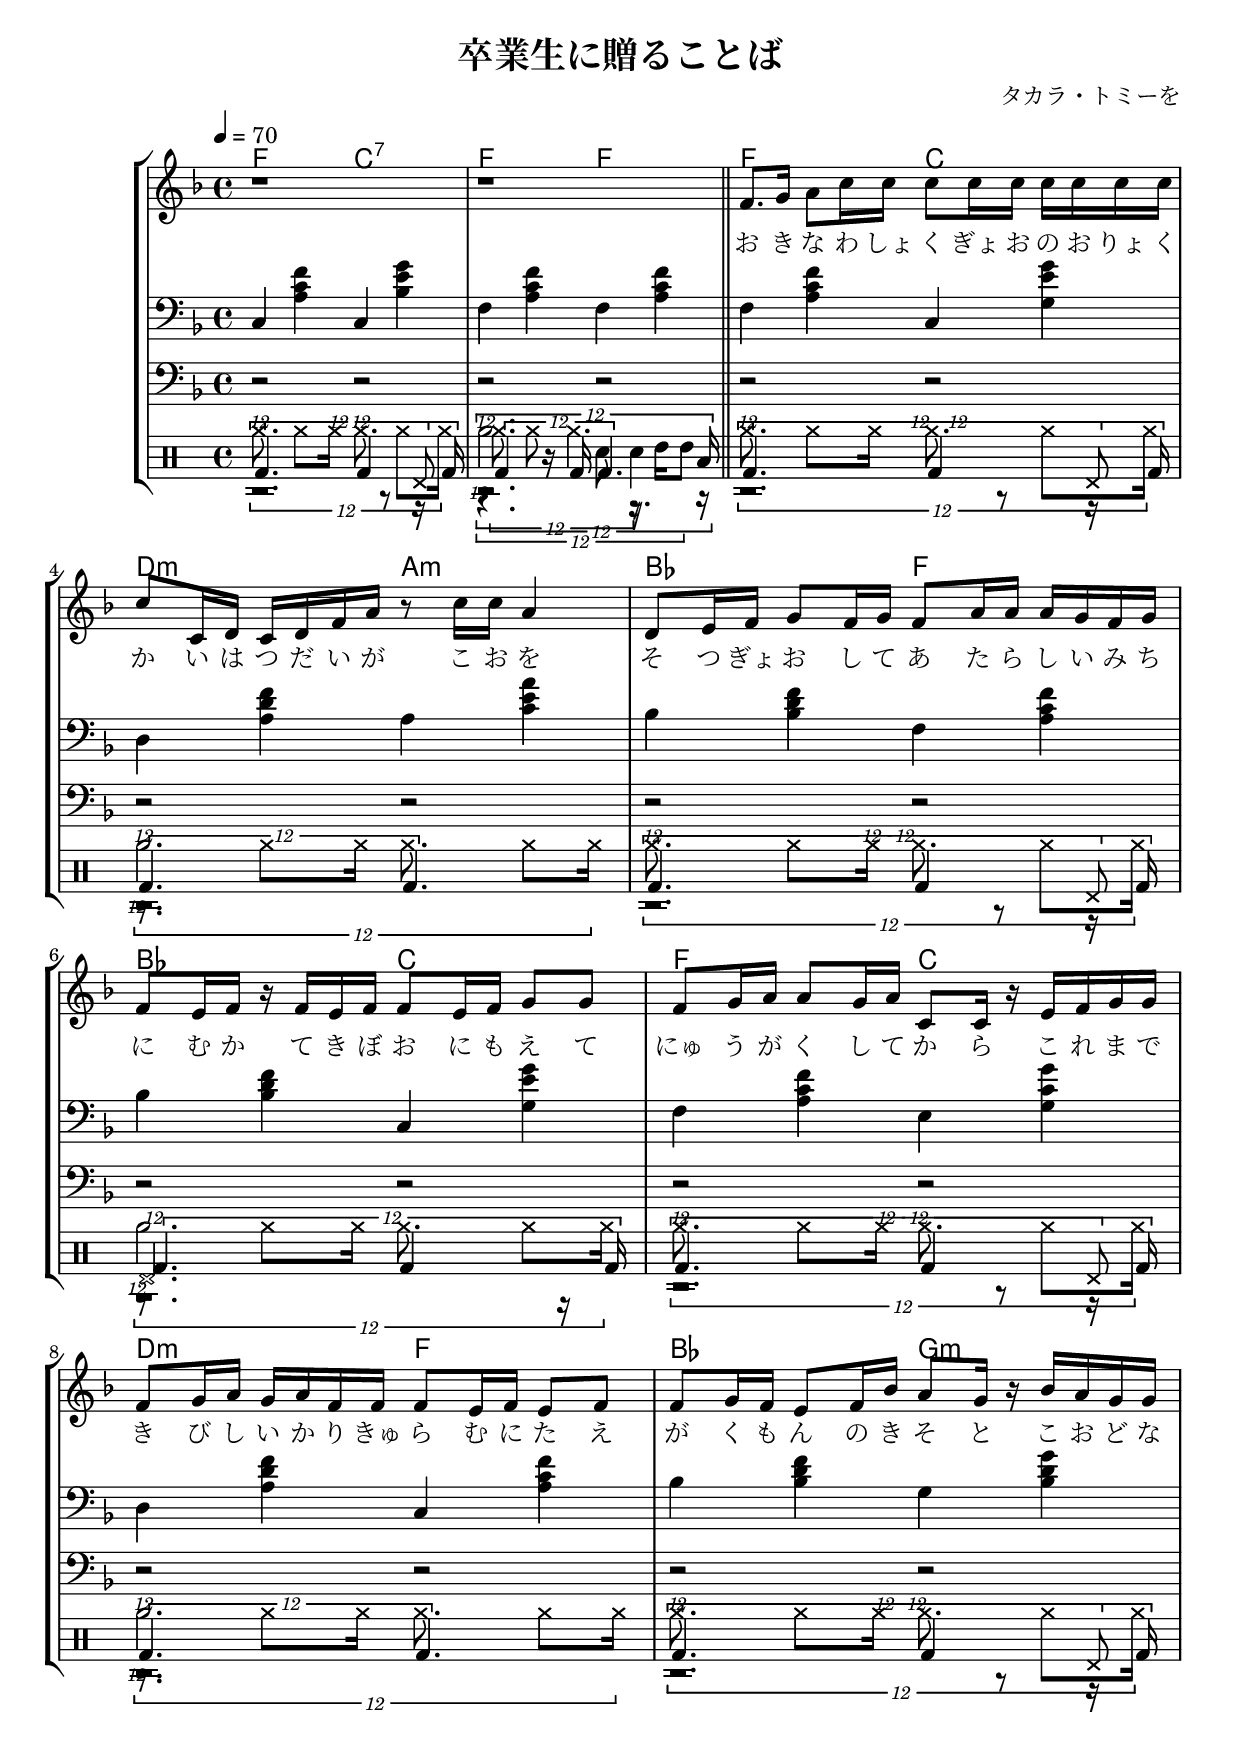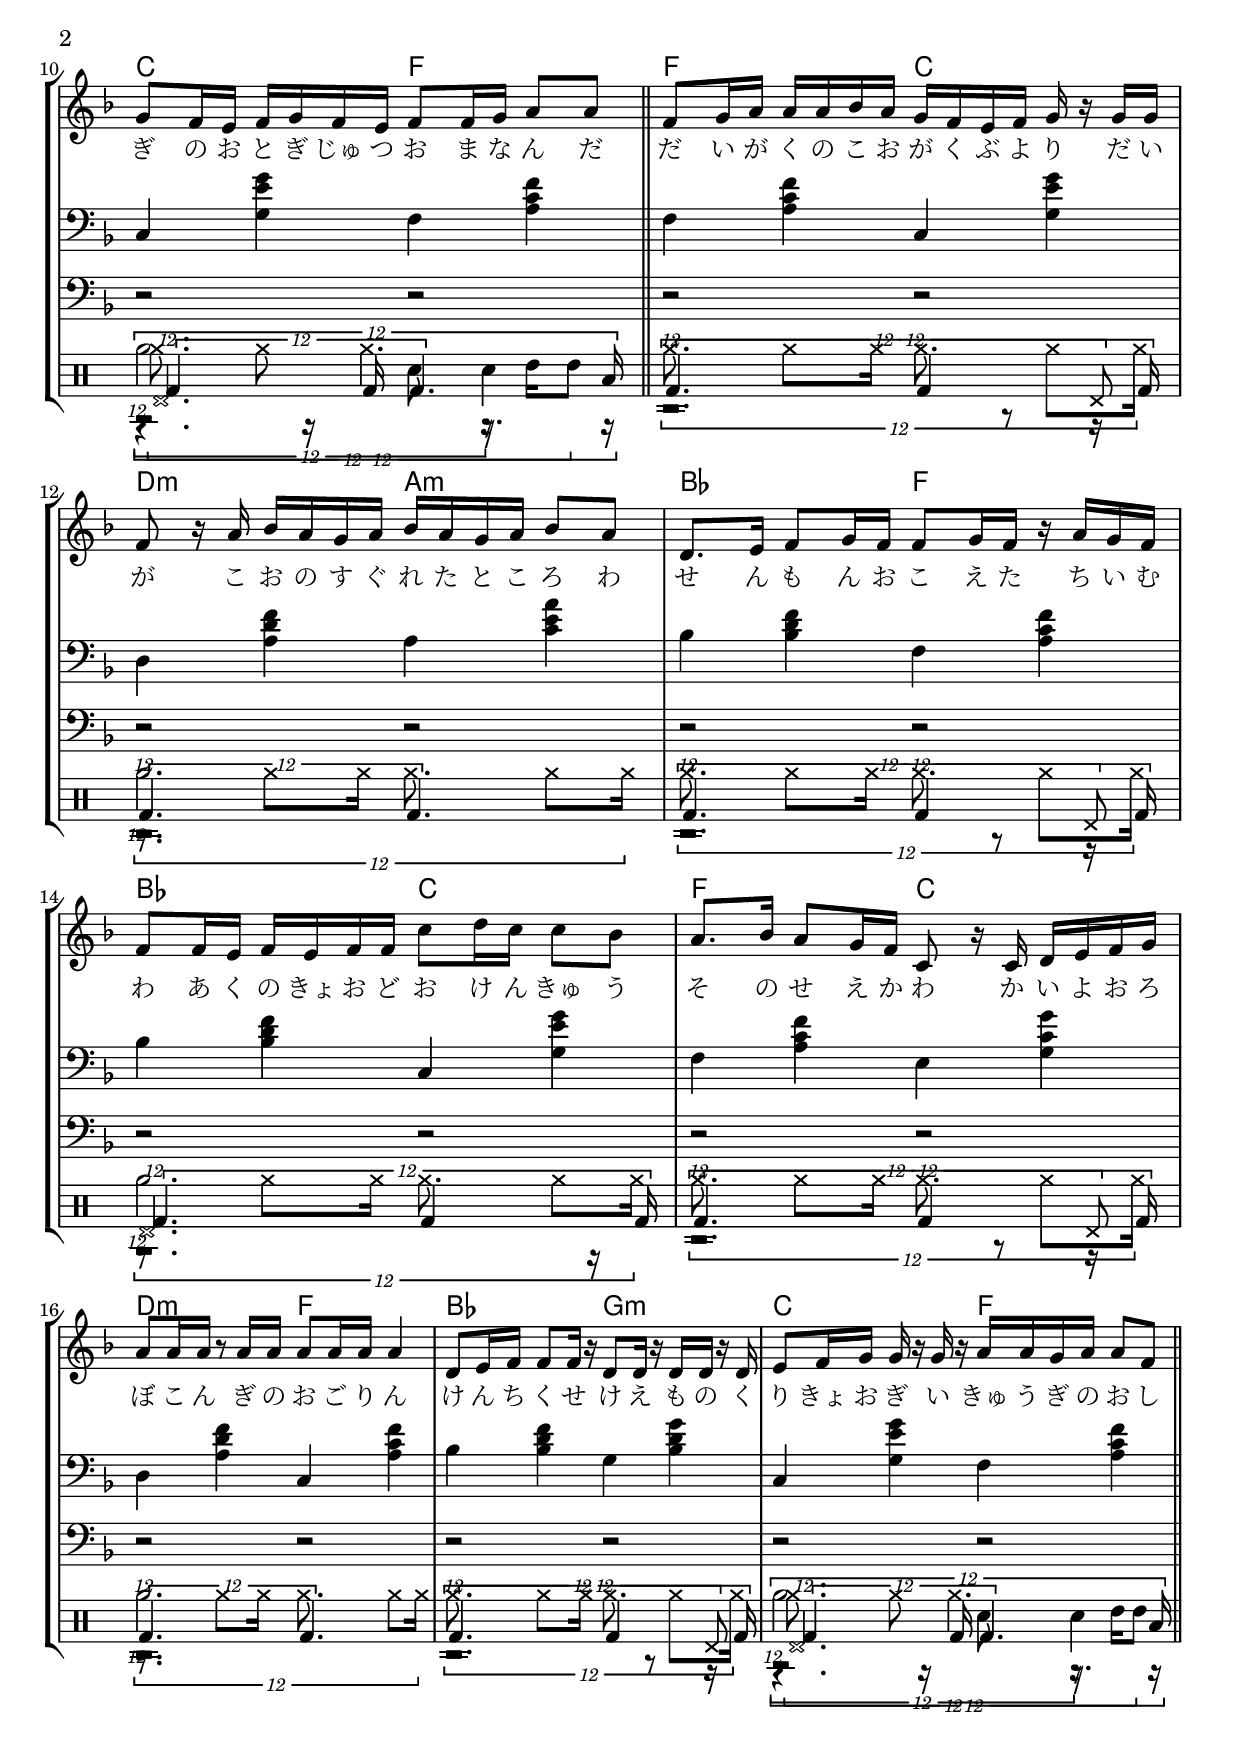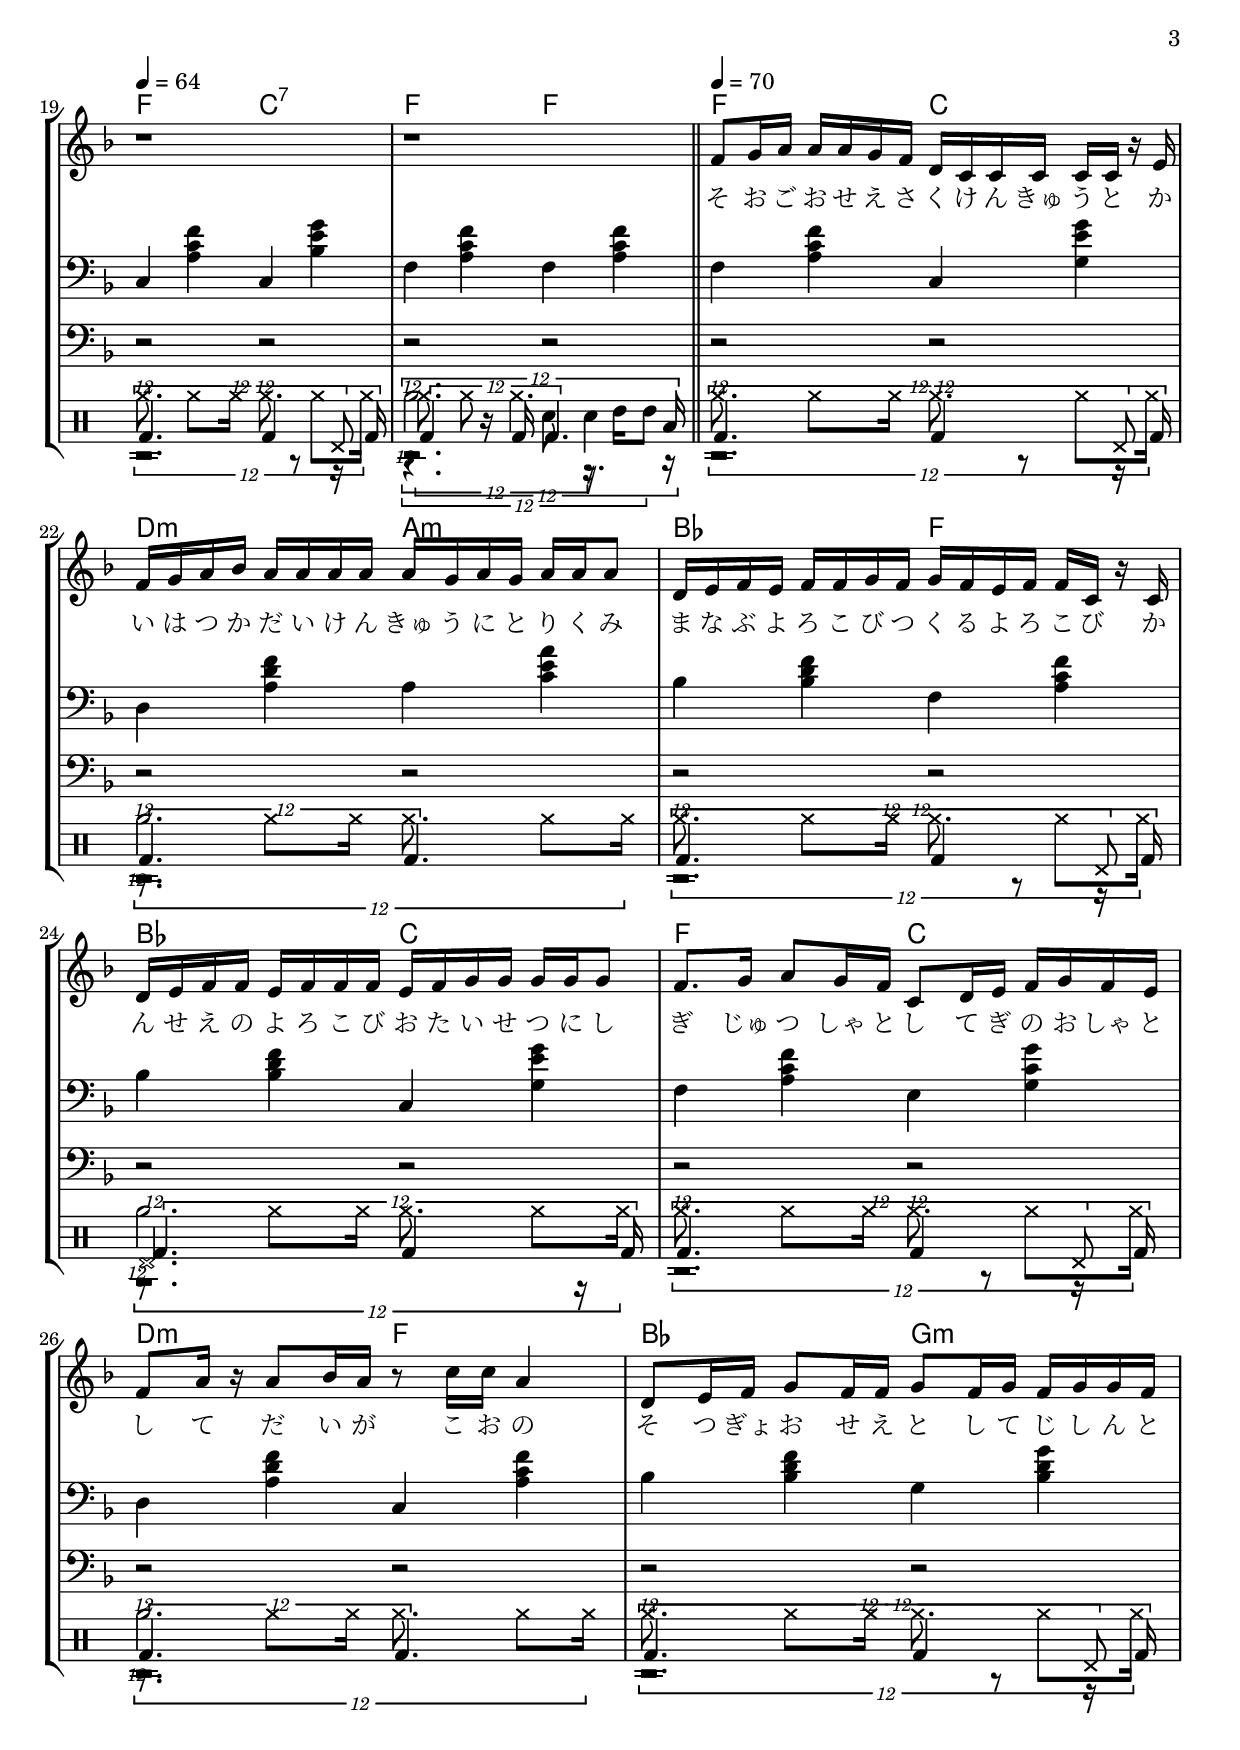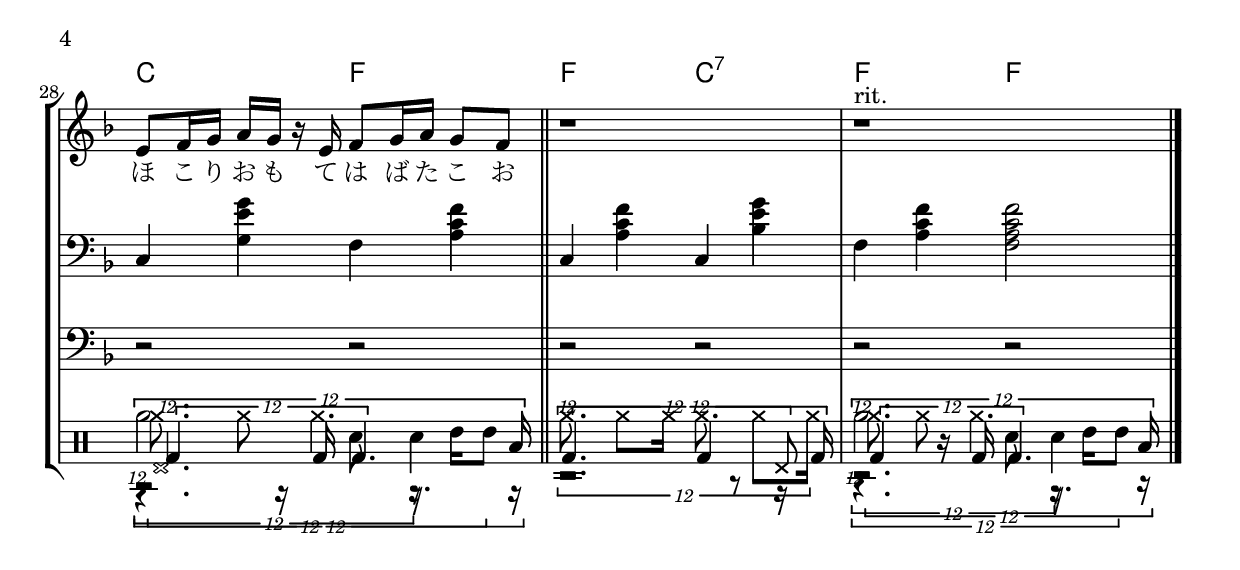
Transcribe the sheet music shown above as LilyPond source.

\version "2.12.1"

\header {
	title = \markup {卒業生に贈ることば}
	composer = \markup \center-column {タカラ・トミーを}
}

harmony = \chordmode {
	f2 c:7 f f 

	f c d:m a:m bes f bes c f c d:m f bes g:m c f 

	f c d:m a:m bes f bes c f c d:m f bes g:m c f 

	f c:7 f f 

	f c d:m a:m bes f bes c f c d:m f bes g:m c f 

	f c:7 f f 
}

melody = {
	\key f \major
	\tempo 4 = 70
	r1 | r1   
	\set Staff.midiInstrument = #"fss0.42"
	 f'8.  g'16  a'8  c''16  c''16  c''8  c''16  c''16  c''16  c''16  c''16  c''16 
	c''8  c'16  d'16  c'16  d'16  f'16  a'16  r8  c''16  c''16  a'4 
	d'8  e'16  f'16  g'8  f'16  g'16  f'8  a'16  a'16  a'16  g'16  f'16  g'16 
	f'8  e'16  f'16  r16  f'16  e'16  f'16  f'8  e'16  f'16  g'8  g'8 
	f'8  g'16  a'16  a'8  g'16  a'16  c'8  c'16  r16  e'16  f'16  g'16  g'16 
	f'8  g'16  a'16  g'16  a'16  f'16  f'16  f'8  e'16  f'16  e'8  f'8 
	f'8  g'16  f'16  e'8  f'16  bes'16  a'8  g'16  r16  bes'16  a'16  g'16  g'16 
	g'8  f'16  e'16  f'16  g'16  f'16  e'16  f'8  f'16  g'16  a'8  a'8
	\set Staff.midiInstrument = #"fss0.42"
	 f'8  g'16  a'16  a'16  a'16  bes'16  a'16  g'16  f'16  e'16  f'16  g'16  r16  g'16  g'16 
	f'8  r16  a'16  bes'16  a'16  g'16  a'16  bes'16  a'16  g'16  a'16  bes'8  a'8 
	d'8.  e'16  f'8  g'16  f'16  f'8  g'16  f'16  r16  a'16  g'16  f'16 
	f'8  f'16  e'16  f'16  e'16  f'16  f'16  c''8  d''16  c''16  c''8  bes'8 
	a'8.  bes'16  a'8  g'16  f'16  c'8  r16  c'16  d'16  e'16  f'16  g'16 
	a'8  a'16  a'16  r8  a'16  a'16  a'8  a'16  a'16  a'4 
	d'8  e'16  f'16  f'8  f'16  r16  d'8  d'16  r16  d'16  d'16  r16  d'16 
	e'8  f'16  g'16  g'16  r16  g'16  r16  a'16  a'16  g'16  a'16  a'8  f'8
	\tempo 4 = 64
	r1 | r1   
	\set Staff.midiInstrument = #"fss0.42"
		\tempo 4 = 70
 f'8  g'16  a'16  a'16  a'16  g'16  f'16  d'16  c'16  c'16  c'16  c'16  c'16  r16  e'16 
	f'16  g'16  a'16  bes'16  a'16  a'16  a'16  a'16  a'16  g'16  a'16  g'16  a'16  a'16  a'8 
	d'16  e'16  f'16  e'16  f'16  f'16  g'16  f'16  g'16  f'16  e'16  f'16  f'16  c'16  r16  c'16 
	d'16  e'16  f'16  f'16  e'16  f'16  f'16  f'16  e'16  f'16  g'16  g'16  g'16  g'16  g'8 
	f'8.  g'16  a'8  g'16  f'16  c'8  d'16  e'16  f'16  g'16  f'16  e'16 
	f'8  a'16  r16  a'8  bes'16  a'16  r8  c''16  c''16  a'4 
	d'8  e'16  f'16  g'8  f'16  f'16  g'8  f'16  g'16  f'16  g'16  g'16  f'16 
	e'8  f'16  g'16  a'16  g'16  r16  e'16  f'8  g'16  a'16  g'8  f'8
	r1 | r1^"rit." \bar "|."
}

words = \lyricmode {
	
	お  き  な  わ  しょ  く  ぎょ  お  の  お  りょ  く  か  い  は  つ  だ  い  が  こ  お  を  そ  つ  ぎょ  お  し  て  あ  た  ら  し  い  み  ち  に  む  か  て  き  ぼ  お  に  も  え  て  にゅ  う  が  く  し  て  か  ら  こ  れ  ま  で  き  び  し  い  か  り  きゅ  ら  む  に  た  え  が  く  も  ん  の  き  そ  と  こ  お  ど  な  ぎ  の  お  と  ぎ  じゅ  つ  お  ま  な  ん  だ  
	だ  い  が  く  の  こ  お  が  く  ぶ  よ  り  だ  い  が  こ  お  の  す  ぐ  れ  た  と  こ  ろ  わ  せ  ん  も  ん  お  こ  え  た  ち  い  む  わ  あ  く  の  きょ  お  ど  お  け  ん  きゅ  う  そ  の  せ  え  か  わ  か  い  よ  お  ろ  ぼ  こ  ん  ぎ  の  お  ご  り  ん  け  ん  ち  く  せ  け  え  も  の  く  り  きょ  お  ぎ  い  きゅ  う  ぎ  の  お  し  
	
	そ  お  ご  お  せ  え  さ  く  け  ん  きゅ  う  と  か  い  は  つ  か  だ  い  け  ん  きゅ  う  に  と  り  く  み  ま  な  ぶ  よ  ろ  こ  び  つ  く  る  よ  ろ  こ  び  か  ん  せ  え  の  よ  ろ  こ  び  お  た  い  せ  つ  に  し  ぎ  じゅ  つ  しゃ  と  し  て  ぎ  の  お  しゃ  と  し  て  だ  い  が  こ  お  の  そ  つ  ぎょ  お  せ  え  と  し  て  じ  し  ん  と  ほ  こ  り  お  も  て  は  ば  た  こ  お  
	
}

tempochange = {
	\tempo 4 = 70
	r1 | r1 \bar "||"
	\tempo 4 = 70
	r1 | r1 | r1 | r1 | r1 | r1 | r1 | r1 \bar "||"
	\tempo 4 = 70
	r1 | r1 | r1 | r1 | r1 | r1 | r1 | r1 \bar "||"
	\tempo 4 = 64
	r1 | r1 \bar "||"
	\tempo 4 = 70
	r1 | r1 | r1 | r1 | r1 | r1 | r1 | r1 \bar "||"
	\tempo 4 = 70
	r1 | \tempo 4 = 52 r2 \tempo 4 = 46 r2 \bar "|."
}

mainacc = {
	\clef bass
	\set Staff.midiInstrument = #"Electric Grand"
	\key f \major
	\tempo 4 = 70
	c4 <a c' f'>4
	c4 <bes e' g'>4
	f4 <a c' f'>4
	f4 <a c' f'>4
	\bar "||"

	\set Staff.midiInstrument = #"Electric Grand"
	f4 <a c' f'>4
	c4 <g e' g'>4
	d4 <a d' f'>4
	a4 <c' e' a'>4
	bes4 <bes d' f'>4
	f4 <a c' f'>4
	bes4 <bes d' f'>4
	c4 <g e' g'>4
	f4 <a c' f'>4
	e4 <g c' g'>4
	d4 <a d' f'>4
	c4 <a c' f'>4
	bes4 <bes d' f'>4
	g4 <bes d' g'>4
	c4 <g e' g'>4
	f4 <a c' f'>4
	\bar "||"

	\set Staff.midiInstrument = #"Electric Grand"
	f4 <a c' f'>4
	c4 <g e' g'>4
	d4 <a d' f'>4
	a4 <c' e' a'>4
	bes4 <bes d' f'>4
	f4 <a c' f'>4
	bes4 <bes d' f'>4
	c4 <g e' g'>4
	f4 <a c' f'>4
	e4 <g c' g'>4
	d4 <a d' f'>4
	c4 <a c' f'>4
	bes4 <bes d' f'>4
	g4 <bes d' g'>4
	c4 <g e' g'>4
	f4 <a c' f'>4
	\bar "||"

	\set Staff.midiInstrument = #"Electric Grand"
	\tempo 4 = 64
	c4 <a c' f'>4
	c4 <bes e' g'>4
	f4 <a c' f'>4
	f4 <a c' f'>4
	\bar "||"

	\set Staff.midiInstrument = #"Electric Grand"
	\tempo 4 = 70
	f4 <a c' f'>4
	c4 <g e' g'>4
	d4 <a d' f'>4
	a4 <c' e' a'>4
	bes4 <bes d' f'>4
	f4 <a c' f'>4
	bes4 <bes d' f'>4
	c4 <g e' g'>4
	f4 <a c' f'>4
	e4 <g c' g'>4
	d4 <a d' f'>4
	c4 <a c' f'>4
	bes4 <bes d' f'>4
	g4 <bes d' g'>4
	c4 <g e' g'>4
	f4 <a c' f'>4
	\bar "||"

	\set Staff.midiInstrument = #"Electric Grand"
	c4 <a c' f'>4
	c4 <bes e' g'>4
	f4 <a c' f'>4
	<f a c' f'>2
	\bar "|."
}

subacc = {
	\clef bass
	\set Staff.midiInstrument = #"Pizzicato Strings"
	\key f \major
	\tempo 4 = 70
	r2
	r2
	r2
	r2
	\bar "||"

	\set Staff.midiInstrument = #"Pizzicato Strings"
	r2
	r2
	r2
	r2
	r2
	r2
	r2
	r2
	r2
	r2
	r2
	r2
	r2
	r2
	r2
	r2
	\bar "||"

	\set Staff.midiInstrument = #"Pizzicato Strings"
	r2
	r2
	r2
	r2
	r2
	r2
	r2
	r2
	r2
	r2
	r2
	r2
	r2
	r2
	r2
	r2
	\bar "||"

	\set Staff.midiInstrument = #"Pizzicato Strings"
	\tempo 4 = 64
	r2
	r2
	r2
	r2
	\bar "||"

	\set Staff.midiInstrument = #"Pizzicato Strings"
	\tempo 4 = 70
	r2
	r2
	r2
	r2
	r2
	r2
	r2
	r2
	r2
	r2
	r2
	r2
	r2
	r2
	r2
	r2
	\bar "||"

	\set Staff.midiInstrument = #"Pizzicato Strings"
	r2
	r2
	r2
	r2
	\bar "|."
}

percA = {
	\drummode {
	\times 16/12{ cymr8. cymr8 cymr16 cymr8. cymr8 cymr16 } |\times 16/12{ cymr8. cymr8 cymr4. r16 } \bar "||"
	\times 16/12{ cymr8. cymr8 cymr16 cymr8. cymr8 cymr16 } |\times 16/12{ r8. cymr8 cymr16 cymr8. cymr8 cymr16 } |\times 16/12{ cymr8. cymr8 cymr16 cymr8. cymr8 cymr16 } |\times 16/12{ r8. cymr8 cymr16 cymr8. cymr8 cymr16 } |\times 16/12{ cymr8. cymr8 cymr16 cymr8. cymr8 cymr16 } |\times 16/12{ r8. cymr8 cymr16 cymr8. cymr8 cymr16 } |\times 16/12{ cymr8. cymr8 cymr16 cymr8. cymr8 cymr16 } |\times 16/12{ cymr8. cymr8 cymr4. r16 } \bar "||"
	\times 16/12{ cymr8. cymr8 cymr16 cymr8. cymr8 cymr16 } |\times 16/12{ r8. cymr8 cymr16 cymr8. cymr8 cymr16 } |\times 16/12{ cymr8. cymr8 cymr16 cymr8. cymr8 cymr16 } |\times 16/12{ r8. cymr8 cymr16 cymr8. cymr8 cymr16 } |\times 16/12{ cymr8. cymr8 cymr16 cymr8. cymr8 cymr16 } |\times 16/12{ r8. cymr8 cymr16 cymr8. cymr8 cymr16 } |\times 16/12{ cymr8. cymr8 cymr16 cymr8. cymr8 cymr16 } |\times 16/12{ cymr8. cymr8 cymr4. r16 } \bar "||"
	\times 16/12{ cymr8. cymr8 cymr16 cymr8. cymr8 cymr16 } |\times 16/12{ cymr8. cymr8 cymr4. r16 } \bar "||"
	\times 16/12{ cymr8. cymr8 cymr16 cymr8. cymr8 cymr16 } |\times 16/12{ r8. cymr8 cymr16 cymr8. cymr8 cymr16 } |\times 16/12{ cymr8. cymr8 cymr16 cymr8. cymr8 cymr16 } |\times 16/12{ r8. cymr8 cymr16 cymr8. cymr8 cymr16 } |\times 16/12{ cymr8. cymr8 cymr16 cymr8. cymr8 cymr16 } |\times 16/12{ r8. cymr8 cymr16 cymr8. cymr8 cymr16 } |\times 16/12{ cymr8. cymr8 cymr16 cymr8. cymr8 cymr16 } |\times 16/12{ cymr8. cymr8 cymr4. r16 } \bar "||"
	\times 16/12{ cymr8. cymr8 cymr16 cymr8. cymr8 cymr16 } |\times 16/12{ cymr8. cymr8 cymr4. r16 } \bar "|."
	}
}

percB = {
	\drummode {
	\times 16/12{ r2 r8 hhp8 } |\times 16/12{ r2. } \bar "||"
	\times 16/12{ r2 r8 hhp8 } |\times 16/12{ r2. } |\times 16/12{ r2 r8 hhp8 } |\times 16/12{ hhp2. } |\times 16/12{ r2 r8 hhp8 } |\times 16/12{ r2. } |\times 16/12{ r2 r8 hhp8 } |\times 16/12{ hhp2. } \bar "||"
	\times 16/12{ r2 r8 hhp8 } |\times 16/12{ r2. } |\times 16/12{ r2 r8 hhp8 } |\times 16/12{ hhp2. } |\times 16/12{ r2 r8 hhp8 } |\times 16/12{ r2. } |\times 16/12{ r2 r8 hhp8 } |\times 16/12{ hhp2. } \bar "||"
	\times 16/12{ r2 r8 hhp8 } |\times 16/12{ r2. } \bar "||"
	\times 16/12{ r2 r8 hhp8 } |\times 16/12{ r2. } |\times 16/12{ r2 r8 hhp8 } |\times 16/12{ hhp2. } |\times 16/12{ r2 r8 hhp8 } |\times 16/12{ r2. } |\times 16/12{ r2 r8 hhp8 } |\times 16/12{ hhp2. } \bar "||"
	\times 16/12{ r2 r8 hhp8 } |\times 16/12{ r2. } \bar "|."
	}
}

percC = {
	\drummode {
	\times 16/12{ bd4. bd4 r16 bd16 } |\times 16/12{ bd4 r16 bd16 bd4. } \bar "||"
	\times 16/12{ bd4. bd4 r16 bd16 } |\times 16/12{ bd4. bd4. } |\times 16/12{ bd4. bd4 r16 bd16 } |\times 16/12{ bd4. bd4 r16 bd16 } |\times 16/12{ bd4. bd4 r16 bd16 } |\times 16/12{ bd4. bd4. } |\times 16/12{ bd4. bd4 r16 bd16 } |\times 16/12{ bd4 r16 bd16 bd4. } \bar "||"
	\times 16/12{ bd4. bd4 r16 bd16 } |\times 16/12{ bd4. bd4. } |\times 16/12{ bd4. bd4 r16 bd16 } |\times 16/12{ bd4. bd4 r16 bd16 } |\times 16/12{ bd4. bd4 r16 bd16 } |\times 16/12{ bd4. bd4. } |\times 16/12{ bd4. bd4 r16 bd16 } |\times 16/12{ bd4 r16 bd16 bd4. } \bar "||"
	\times 16/12{ bd4. bd4 r16 bd16 } |\times 16/12{ bd4 r16 bd16 bd4. } \bar "||"
	\times 16/12{ bd4. bd4 r16 bd16 } |\times 16/12{ bd4. bd4. } |\times 16/12{ bd4. bd4 r16 bd16 } |\times 16/12{ bd4. bd4 r16 bd16 } |\times 16/12{ bd4. bd4 r16 bd16 } |\times 16/12{ bd4. bd4. } |\times 16/12{ bd4. bd4 r16 bd16 } |\times 16/12{ bd4 r16 bd16 bd4. } \bar "||"
	\times 16/12{ bd4. bd4 r16 bd16 } |\times 16/12{ bd4 r16 bd16 bd4. } \bar "|."
	}
}

percD = {
	\drummode {
	\times 16/12{ r2. } |\times 16/12{ rb2. } \bar "||"
	\times 16/12{ r2. } |\times 16/12{ rb2. } |\times 16/12{ r2. } |\times 16/12{ rb2. } |\times 16/12{ r2. } |\times 16/12{ rb2. } |\times 16/12{ r2. } |\times 16/12{ rb2. } \bar "||"
	\times 16/12{ r2. } |\times 16/12{ rb2. } |\times 16/12{ r2. } |\times 16/12{ rb2. } |\times 16/12{ r2. } |\times 16/12{ rb2. } |\times 16/12{ r2. } |\times 16/12{ rb2. } \bar "||"
	\times 16/12{ r2. } |\times 16/12{ rb2. } \bar "||"
	\times 16/12{ r2. } |\times 16/12{ rb2. } |\times 16/12{ r2. } |\times 16/12{ rb2. } |\times 16/12{ r2. } |\times 16/12{ rb2. } |\times 16/12{ r2. } |\times 16/12{ rb2. } \bar "||"
	\times 16/12{ r2. } |\times 16/12{ rb2. } \bar "|."
	}
}

percE = {
	\drummode {
	r1 |\times 16/12{ r4. sn8 sn4 } \bar "||"
	r1 |r1 |r1 |r1 |r1 |r1 |r1 |\times 16/12{ r4. sn8 sn4 } \bar "||"
	r1 |r1 |r1 |r1 |r1 |r1 |r1 |\times 16/12{ r4. sn8 sn4 } \bar "||"
	r1 |\times 16/12{ r4. sn8 sn4 } \bar "||"
	r1 |r1 |r1 |r1 |r1 |r1 |r1 |\times 16/12{ r4. sn8 sn4 } \bar "||"
	r1 |\times 16/12{ r4. sn8 sn4 } \bar "|."
	}
}

percF = {
	\drummode {
	r1 |\times 16/12{ r2 r16 tommh16 tommh8 } \bar "||"
	r1 |r1 |r1 |r1 |r1 |r1 |r1 |\times 16/12{ r2 r16 tommh16 tommh8 } \bar "||"
	r1 |r1 |r1 |r1 |r1 |r1 |r1 |\times 16/12{ r2 r16 tommh16 tommh8 } \bar "||"
	r1 |\times 16/12{ r2 r16 tommh16 tommh8 } \bar "||"
	r1 |r1 |r1 |r1 |r1 |r1 |r1 |\times 16/12{ r2 r16 tommh16 tommh8 } \bar "||"
	r1 |\times 16/12{ r2 r16 tommh16 tommh8 } \bar "|."
	}
}

percG = {
	\drummode {
	r1 |\times 16/12{ r2 r8. toml16 } \bar "||"
	r1 |r1 |r1 |r1 |r1 |r1 |r1 |\times 16/12{ r2 r8. toml16 } \bar "||"
	r1 |r1 |r1 |r1 |r1 |r1 |r1 |\times 16/12{ r2 r8. toml16 } \bar "||"
	r1 |\times 16/12{ r2 r8. toml16 } \bar "||"
	r1 |r1 |r1 |r1 |r1 |r1 |r1 |\times 16/12{ r2 r8. toml16 } \bar "||"
	r1 |\times 16/12{ r2 r8. toml16 } \bar "|."
	}
}

\score {
	<<
		\new StaffGroup <<
			\new ChordNames {\harmony}
			\new Voice = "melody" {\melody}
			\new Lyrics \lyricsto "melody" \words
			\new Staff = "mainacc" {\mainacc}
			\new Staff = "subacc" {\subacc}
			\new DrumStaff <<
				\new DrumVoice {\percA}
				\new DrumVoice {\percB}
				\new DrumVoice {\percC}
				\new DrumVoice {\percD}
				\new DrumVoice {\percE}
				\new DrumVoice {\percF}
				\new DrumVoice {\percG}
			>>
		>>
	>>
	\layout { }
}
